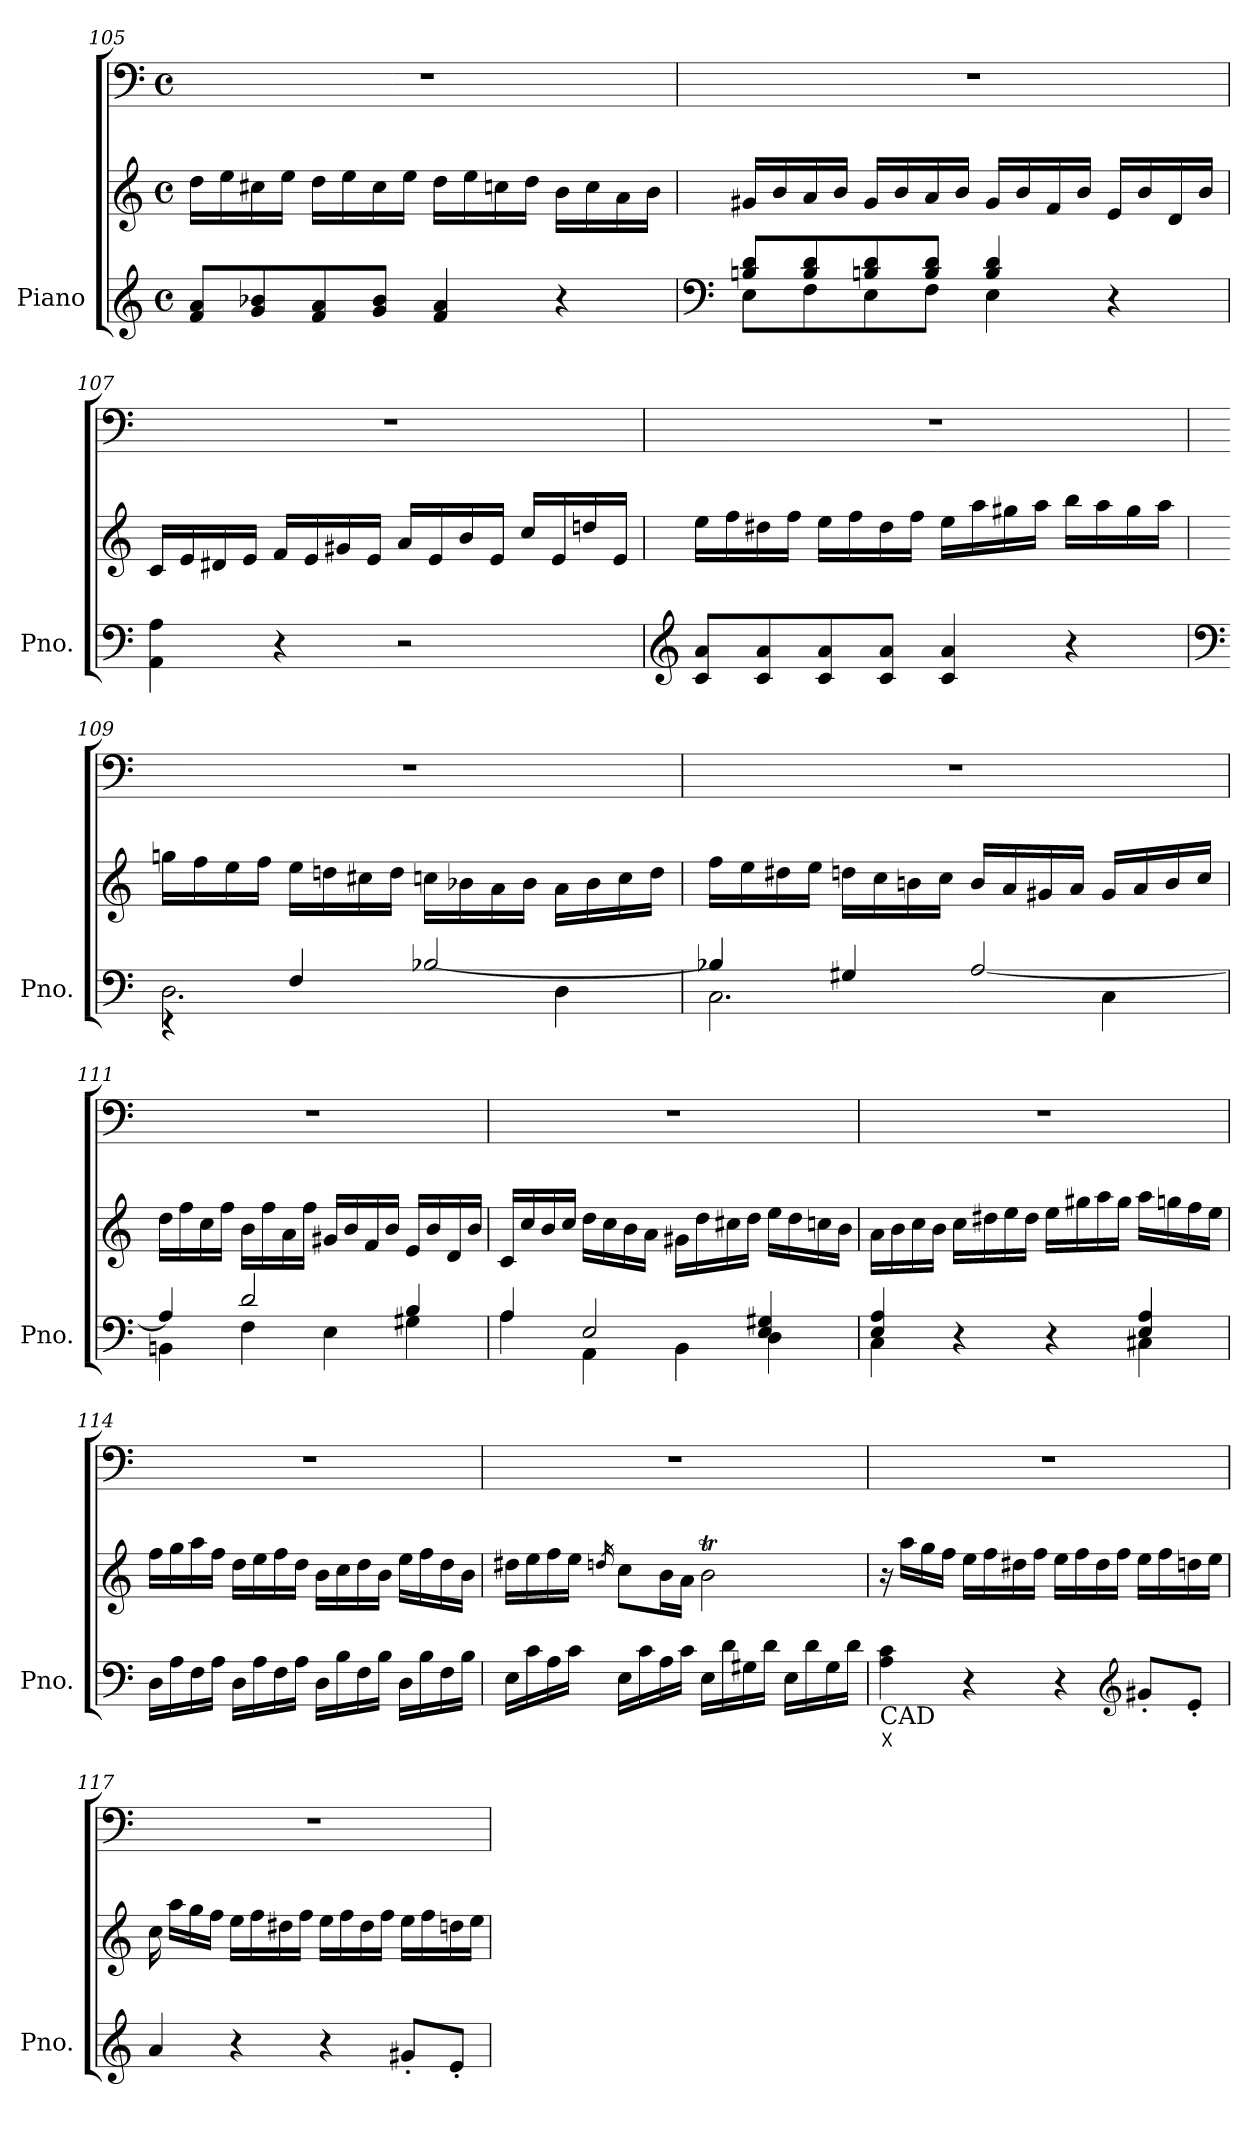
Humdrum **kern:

**kern	**kern	**kern
*part1	*part1	*part1
*staff3	*staff2	*staff1
*I"Piano	*	*
*I'Pno.	*	*
!!LO:LB:g=z
*clefG2	*clefG2	*clefF4
*k[]	*k[]	*k[]
*M4/4	*M4/4	*M4/4
*met(c)	*met(c)	*met(c)
=105	=105	=105
8f/ 8a/L	16dd\LL	1r
.	16ee\	.
8g/ 8b-X/	16cc#X\	.
.	16ee\JJ	.
8f/ 8a/	16dd\LL	.
.	16ee\	.
8g/ 8b-/J	16cc#\	.
.	16ee\JJ	.
4f/ 4a/	16dd\LL	.
.	16ee\	.
.	16ccn\	.
.	16dd\JJ	.
4r	16b\LL	.
.	16cc\	.
.	16a\	.
.	16b\JJ	.
=106	=106	=106
*clefF4	*	*
*^	*	*
8Bn/ 8d/L	8E\L	16g#X/LL	1r
.	.	16b/	.
8B/ 8d/	8F\	16a/	.
.	.	16b/JJ	.
8Bn/ 8d/	8E\	16g#/LL	.
.	.	16b/	.
8B/ 8d/J	8F\J	16a/	.
.	.	16b/JJ	.
4E\	4B/ 4d/	16g#/LL	.
.	.	16b/	.
.	.	16f/	.
.	.	16b/JJ	.
4ryy	4r	16e/LL	.
.	.	16b/	.
.	.	16d/	.
.	.	16b/JJ	.
*v	*v	*	*
=107	=107	=107
4AA\ 4A\	16c/LL	1r
.	16e/	.
.	16d#X/	.
.	16e/JJ	.
4r	16f/LL	.
.	16e/	.
.	16g#X/	.
.	16e/JJ	.
2r	16a/LL	.
.	16e/	.
.	16b/	.
.	16e/JJ	.
.	16cc/LL	.
.	16e/	.
.	16ddn/	.
.	16e/JJ	.
!!LO:LB:g=z
=108	=108	=108
*clefG2	*	*
8c/ 8a/L	16ee\LL	1r
.	16ff\	.
8c/ 8a/	16dd#X\	.
.	16ff\JJ	.
8c/ 8a/	16ee\LL	.
.	16ff\	.
8c/ 8a/J	16dd#\	.
.	16ff\JJ	.
4c/ 4a/	16ee\LL	.
.	16aa\	.
.	16gg#X\	.
.	16aa\JJ	.
4r	16bb\LL	.
.	16aa\	.
.	16gg#\	.
.	16aa\JJ	.
=109	=109	=109
*clefF4	*	*
*^	*	*
2.D\	4r	16ggn\LL	1r
.	.	16ff\	.
.	.	16ee\	.
.	.	16ff\JJ	.
.	4F/	16ee\LL	.
.	.	16ddn\	.
.	.	16cc#X\	.
.	.	16dd\JJ	.
.	[2B-X/	16ccn\LL	.
.	.	16b-X\	.
.	.	16a\	.
.	.	16b-\JJ	.
4D\	.	16a\LL	.
.	.	16b-\	.
.	.	16cc\	.
.	.	16dd\JJ	.
=110	=110	=110	=110
2.C\	4B-X/]	16ff\LL	1r
.	.	16ee\	.
.	.	16dd#X\	.
.	.	16ee\JJ	.
.	4G#X/	16ddn\LL	.
.	.	16cc\	.
.	.	16bn\	.
.	.	16cc\JJ	.
.	[2A/	16b/LL	.
.	.	16a/	.
.	.	16g#X/	.
.	.	16a/JJ	.
4C\	.	16g#/LL	.
.	.	16a/	.
.	.	16b/	.
.	.	16cc/JJ	.
!!LO:LB:g=z
=111	=111	=111	=111
4BBn\	4A/]	16dd\LL	1r
.	.	16ff\	.
.	.	16cc\	.
.	.	16ff\JJ	.
2d/	4F\	16b\LL	.
.	.	16ff\	.
.	.	16a\	.
.	.	16ff\JJ	.
.	4E\	16g#X/LL	.
.	.	16b/	.
.	.	16f/	.
.	.	16b/JJ	.
4G#X\	4B/	16e/LL	.
.	.	16b/	.
.	.	16d/	.
.	.	16b/JJ	.
=112	=112	=112	=112
4A\	4A/	16c/LL	1r
.	.	16cc/	.
.	.	16b/	.
.	.	16cc/JJ	.
2E/	4AA\	16dd\LL	.
.	.	16cc\	.
.	.	16b\	.
.	.	16a\JJ	.
.	4BB\	16g#X\LL	.
.	.	16dd\	.
.	.	16cc#X\	.
.	.	16dd\JJ	.
4D\	4E/ 4G#X/	16ee\LL	.
.	.	16dd\	.
.	.	16ccn\	.
.	.	16b\JJ	.
=113	=113	=113	=113
4E/ 4A/	4C\	16a\LL	1r
.	.	16b\	.
.	.	16cc\	.
.	.	16b\JJ	.
2ryy	4r	16cc\LL	.
.	.	16dd#X\	.
.	.	16ee\	.
.	.	16dd#\JJ	.
.	4r	16ee\LL	.
.	.	16gg#X\	.
.	.	16aa\	.
.	.	16gg#\JJ	.
4E/ 4A/	4C#X\	16aa\LL	.
.	.	16ggn\	.
.	.	16ff\	.
.	.	16ee\JJ	.
*v	*v	*	*
!!LO:PB:g=z
=114	=114	=114
16D\LL	16ff\LL	1r
16A\	16gg\	.
16F\	16aa\	.
16A\JJ	16ff\JJ	.
16D\LL	16dd\LL	.
16A\	16ee\	.
16F\	16ff\	.
16A\JJ	16dd\JJ	.
16D\LL	16b\LL	.
16B\	16cc\	.
16F\	16dd\	.
16B\JJ	16b\JJ	.
16D\LL	16ee\LL	.
16B\	16ff\	.
16F\	16dd\	.
16B\JJ	16b\JJ	.
=115	=115	=115
16E\LL	16dd#X\LL	1r
16c\	16ee\	.
16A\	16ff\	.
16c\JJ	16ee\JJ	.
.	16qddn/	.
16E\LL	8cc\L	.
16c\	.	.
16A\	16b\L	.
16c\JJ	16a\JJ	.
16E\LL	2bt\	.
16d\	.	.
16G#X\	.	.
16d\JJ	.	.
16E\LL	.	.
16d\	.	.
16G#\	.	.
16d\JJ	.	.
=116	=116	=116
!LO:TX:b:t=CAD	!	!
!LO:TX:b:t=☓	!	!
4A\ 4c\	16r	1r
.	16aa\LL	.
.	16gg\	.
.	16ff\JJ	.
4r	16ee\LL	.
.	16ff\	.
.	16dd#X\	.
.	16ff\JJ	.
4r	16ee\LL	.
.	16ff\	.
.	16dd#\	.
.	16ff\JJ	.
*clefG2	*	*
8g#X'/L	16ee\LL	.
.	16ff\	.
8e'/J	16ddn\	.
.	16ee\JJ	.
!!LO:LB:g=z
=117	=117	=117
4a/	16cc\	1r
.	16aa\LL	.
.	16gg\	.
.	16ff\JJ	.
4r	16ee\LL	.
.	16ff\	.
.	16dd#X\	.
.	16ff\JJ	.
4r	16ee\LL	.
.	16ff\	.
.	16dd#\	.
.	16ff\JJ	.
8g#X'/L	16ee\LL	.
.	16ff\	.
8e'/J	16ddn\	.
.	16ee\JJ	.
=	=	=
*-	*-	*-
